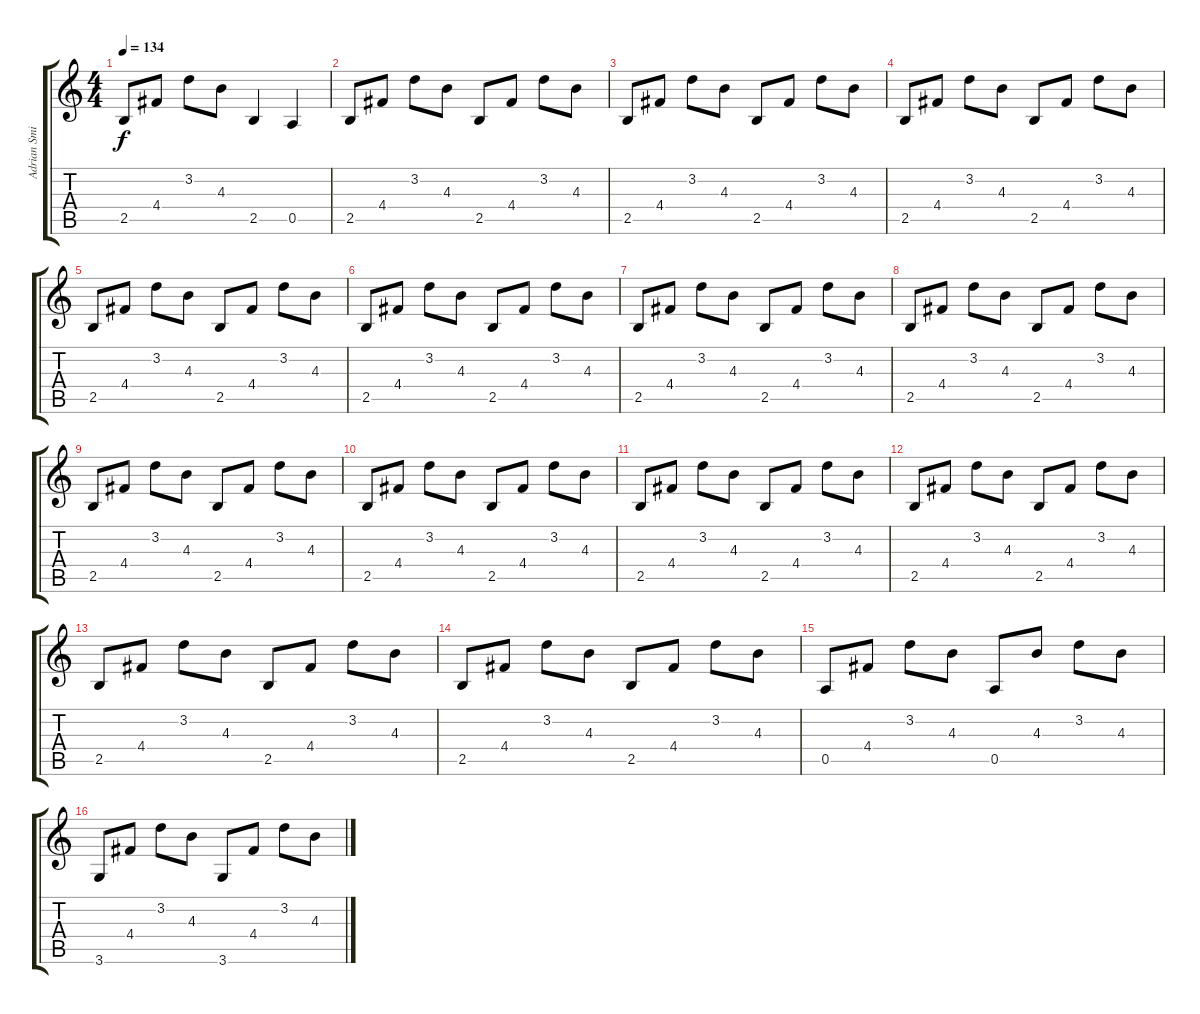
\track ("Adrian Smith" "Adrian Smi") {instrument distortionguitar}
\staff {score tabs}
\tuning (E4 B3 G3 D3 A2 E2) {hide}
\ts (4 4)
\tempo 134
\clef g2
\ks c
2.5.8{dy f} 4.4.8 3.2.8 4.3.8 2.5.4 0.5.4 |
2.5.8 4.4.8 3.2.8 4.3.8 2.5.8 4.4.8 3.2.8 4.3.8 |
2.5.8 4.4.8 3.2.8 4.3.8 2.5.8 4.4.8 3.2.8 4.3.8 |
2.5.8 4.4.8 3.2.8 4.3.8 2.5.8 4.4.8 3.2.8 4.3.8 |
2.5.8 4.4.8 3.2.8 4.3.8 2.5.8 4.4.8 3.2.8 4.3.8 |
2.5.8 4.4.8 3.2.8 4.3.8 2.5.8 4.4.8 3.2.8 4.3.8 |
2.5.8 4.4.8 3.2.8 4.3.8 2.5.8 4.4.8 3.2.8 4.3.8 |
2.5.8 4.4.8 3.2.8 4.3.8 2.5.8 4.4.8 3.2.8 4.3.8 |
2.5.8 4.4.8 3.2.8 4.3.8 2.5.8 4.4.8 3.2.8 4.3.8 |
2.5.8 4.4.8 3.2.8 4.3.8 2.5.8 4.4.8 3.2.8 4.3.8 |
2.5.8 4.4.8 3.2.8 4.3.8 2.5.8 4.4.8 3.2.8 4.3.8 |
2.5.8 4.4.8 3.2.8 4.3.8 2.5.8 4.4.8 3.2.8 4.3.8 |
2.5.8 4.4.8 3.2.8 4.3.8 2.5.8 4.4.8 3.2.8 4.3.8 |
2.5.8 4.4.8 3.2.8 4.3.8 2.5.8 4.4.8 3.2.8 4.3.8 |
0.5.8 4.4.8 3.2.8 4.3.8 0.5.8 4.3.8 3.2.8 4.3.8 |
3.6.8 4.4.8 3.2.8 4.3.8 3.6.8 4.4.8 3.2.8 4.3.8
